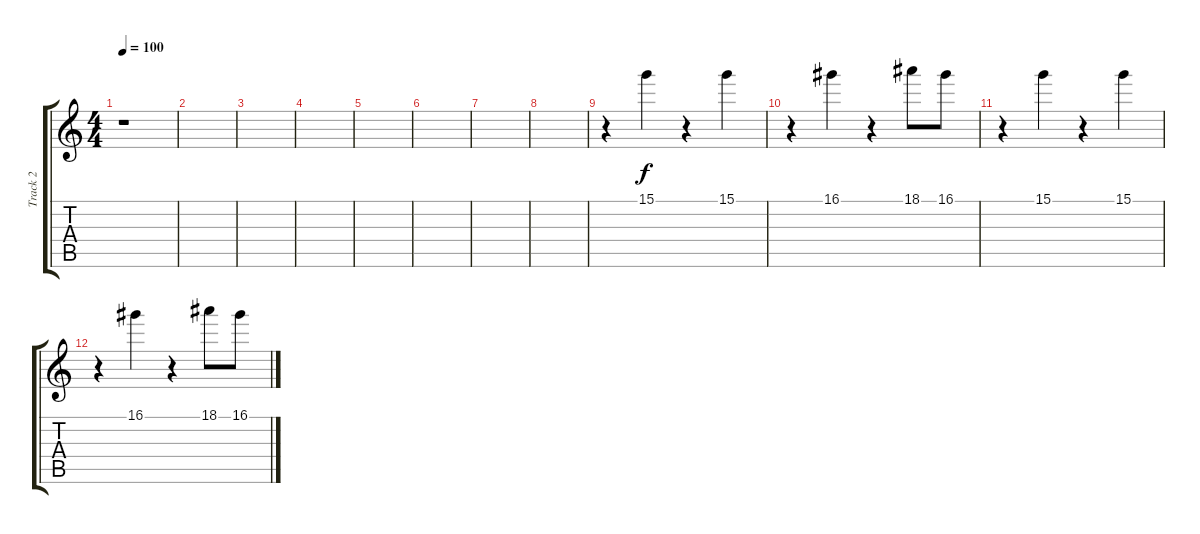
\track ("Track 2" "Track 2") {instrument overdrivenguitar}
\staff {score tabs}
\tuning (E4 B3 G3 D3 A2 D2) {hide}
\ts (4 4)
\tempo 100
\clef g2
\ks c
r.1{dy f} |
|
|
|
|
|
|
|
r.4 15.1.4 r.4 15.1.4 |
r.4 16.1.4 r.4 18.1.8 16.1.8 |
r.4 15.1.4 r.4 15.1.4 |
r.4 16.1.4 r.4 18.1.8 16.1.8
